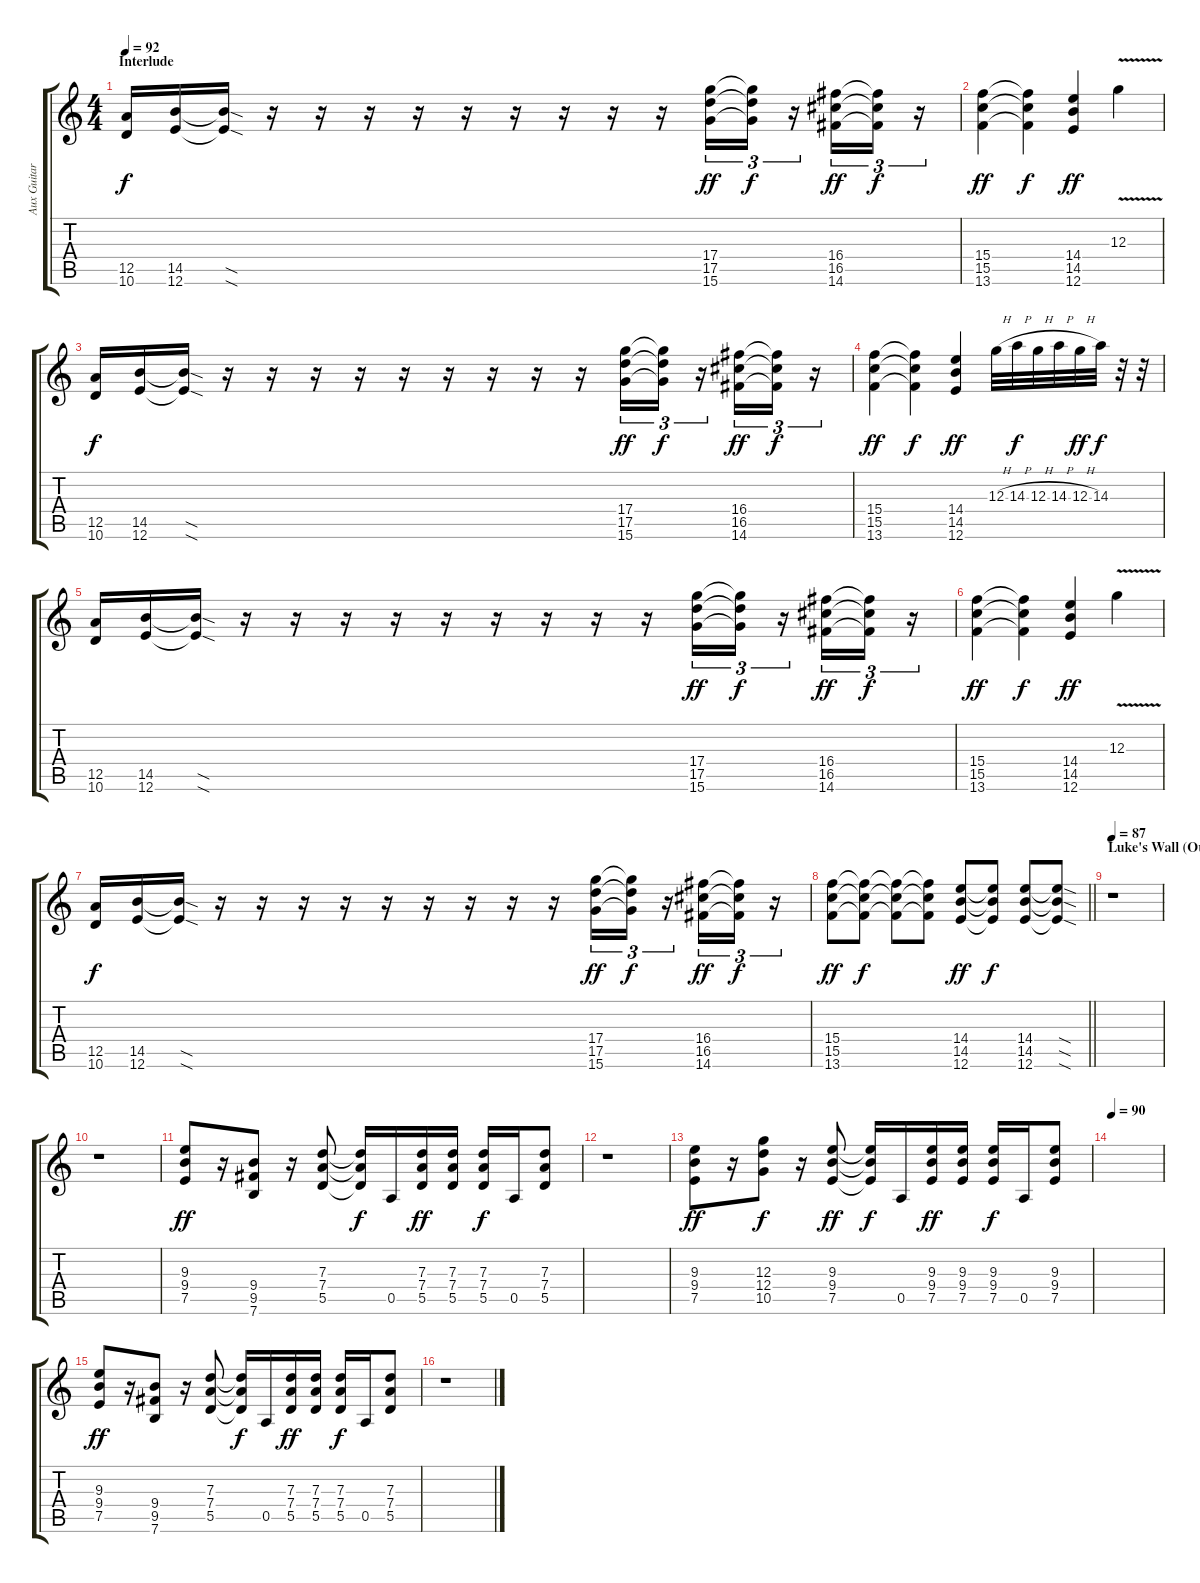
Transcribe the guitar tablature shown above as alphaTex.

\track ("Aux Guitar" "Aux Guitar") {instrument distortionguitar}
\staff {score tabs}
\tuning (E4 B3 G3 D3 A2 E2) {hide}
\ts (4 4)
\section ("" "Interlude")
\tempo 92
\clef g2
\ks c
(12.5 10.6).16{dy f} (14.5 12.6).16 (14.5{sod t} 12.6{sod t}).16 r.16 r.16 r.16 r.16 r.16 r.16 r.16 r.16 r.16 (17.4 17.5 15.6).16{tu (3 2) dy ff} (17.4{t} 17.5{t} 15.6{t}).16{tu (3 2) dy f} r.16{tu (3 2)} (16.4 16.5 14.6).16{tu (3 2) dy ff} (16.4{t} 16.5{t} 14.6{t}).16{tu (3 2) dy f} r.16{tu (3 2)} |
(15.4 15.5 13.6).4{dy ff} (15.4{t} 15.5{t} 13.6{t}).4{dy f} (14.4 14.5 12.6).4{dy ff} 12.3{v}.4 |
(12.5 10.6).16{dy f} (14.5 12.6).16 (14.5{sod t} 12.6{sod t}).16 r.16 r.16 r.16 r.16 r.16 r.16 r.16 r.16 r.16 (17.4 17.5 15.6).16{tu (3 2) dy ff} (17.4{t} 17.5{t} 15.6{t}).16{tu (3 2) dy f} r.16{tu (3 2)} (16.4 16.5 14.6).16{tu (3 2) dy ff} (16.4{t} 16.5{t} 14.6{t}).16{tu (3 2) dy f} r.16{tu (3 2)} |
(15.4 15.5 13.6).4{dy ff} (15.4{t} 15.5{t} 13.6{t}).4{dy f} (14.4 14.5 12.6).4{dy ff} 12.3{h}.32 14.3{h}.32{dy f} 12.3{h}.32 14.3{h}.32 12.3{h}.32{dy ff} 14.3.32{dy f} r.32 r.32 |
(12.5 10.6).16 (14.5 12.6).16 (14.5{sod t} 12.6{sod t}).16 r.16 r.16 r.16 r.16 r.16 r.16 r.16 r.16 r.16 (17.4 17.5 15.6).16{tu (3 2) dy ff} (17.4{t} 17.5{t} 15.6{t}).16{tu (3 2) dy f} r.16{tu (3 2)} (16.4 16.5 14.6).16{tu (3 2) dy ff} (16.4{t} 16.5{t} 14.6{t}).16{tu (3 2) dy f} r.16{tu (3 2)} |
(15.4 15.5 13.6).4{dy ff} (15.4{t} 15.5{t} 13.6{t}).4{dy f} (14.4 14.5 12.6).4{dy ff} 12.3{v}.4 |
(12.5 10.6).16{dy f} (14.5 12.6).16 (14.5{sod t} 12.6{sod t}).16 r.16 r.16 r.16 r.16 r.16 r.16 r.16 r.16 r.16 (17.4 17.5 15.6).16{tu (3 2) dy ff} (17.4{t} 17.5{t} 15.6{t}).16{tu (3 2) dy f} r.16{tu (3 2)} (16.4 16.5 14.6).16{tu (3 2) dy ff} (16.4{t} 16.5{t} 14.6{t}).16{tu (3 2) dy f} r.16{tu (3 2)} |
\barLineRight lightlight
(15.4 15.5 13.6).8{dy ff} (15.4{t} 15.5{t} 13.6{t}).8{dy f} (15.4{t} 15.5{t} 13.6{t}).8 (15.4{t} 15.5{t} 13.6{t}).8 (14.4 14.5 12.6).8{dy ff} (14.4{t} 14.5{t} 12.6{t}).8{dy f} (14.4 14.5 12.6).8 (14.4{sod t} 14.5{sod t} 12.6{sod t}).8 |
\section ("" "Luke's Wall (Outro)")
\tempo 87
r.1 |
r.1 |
(9.3 9.4 7.5).8{dy ff} r.16 (9.4 9.5 7.6).8 r.16 (7.3 7.4 5.5).8 (7.3{t} 7.4{t} 5.5{t}).16{dy f} 0.5.16 (7.3 7.4 5.5).16{dy ff} (7.3 7.4 5.5).16 (7.3 7.4 5.5).16{dy f} 0.5.16 (7.3 7.4 5.5).8 |
r.1 |
(9.3 9.4 7.5).8{dy ff} r.16 (12.3 12.4 10.5).8{dy f} r.16 (9.3 9.4 7.5).8{dy ff} (9.3{t} 9.4{t} 7.5{t}).16{dy f} 0.5.16 (9.3 9.4 7.5).16{dy ff} (9.3 9.4 7.5).16 (9.3 9.4 7.5).16{dy f} 0.5.16 (9.3 9.4 7.5).8 |
\tempo 90
|
(9.3 9.4 7.5).8{dy ff} r.16 (9.4 9.5 7.6).8 r.16 (7.3 7.4 5.5).8 (7.3{t} 7.4{t} 5.5{t}).16{dy f} 0.5.16 (7.3 7.4 5.5).16{dy ff} (7.3 7.4 5.5).16 (7.3 7.4 5.5).16{dy f} 0.5.16 (7.3 7.4 5.5).8 |
r.1
